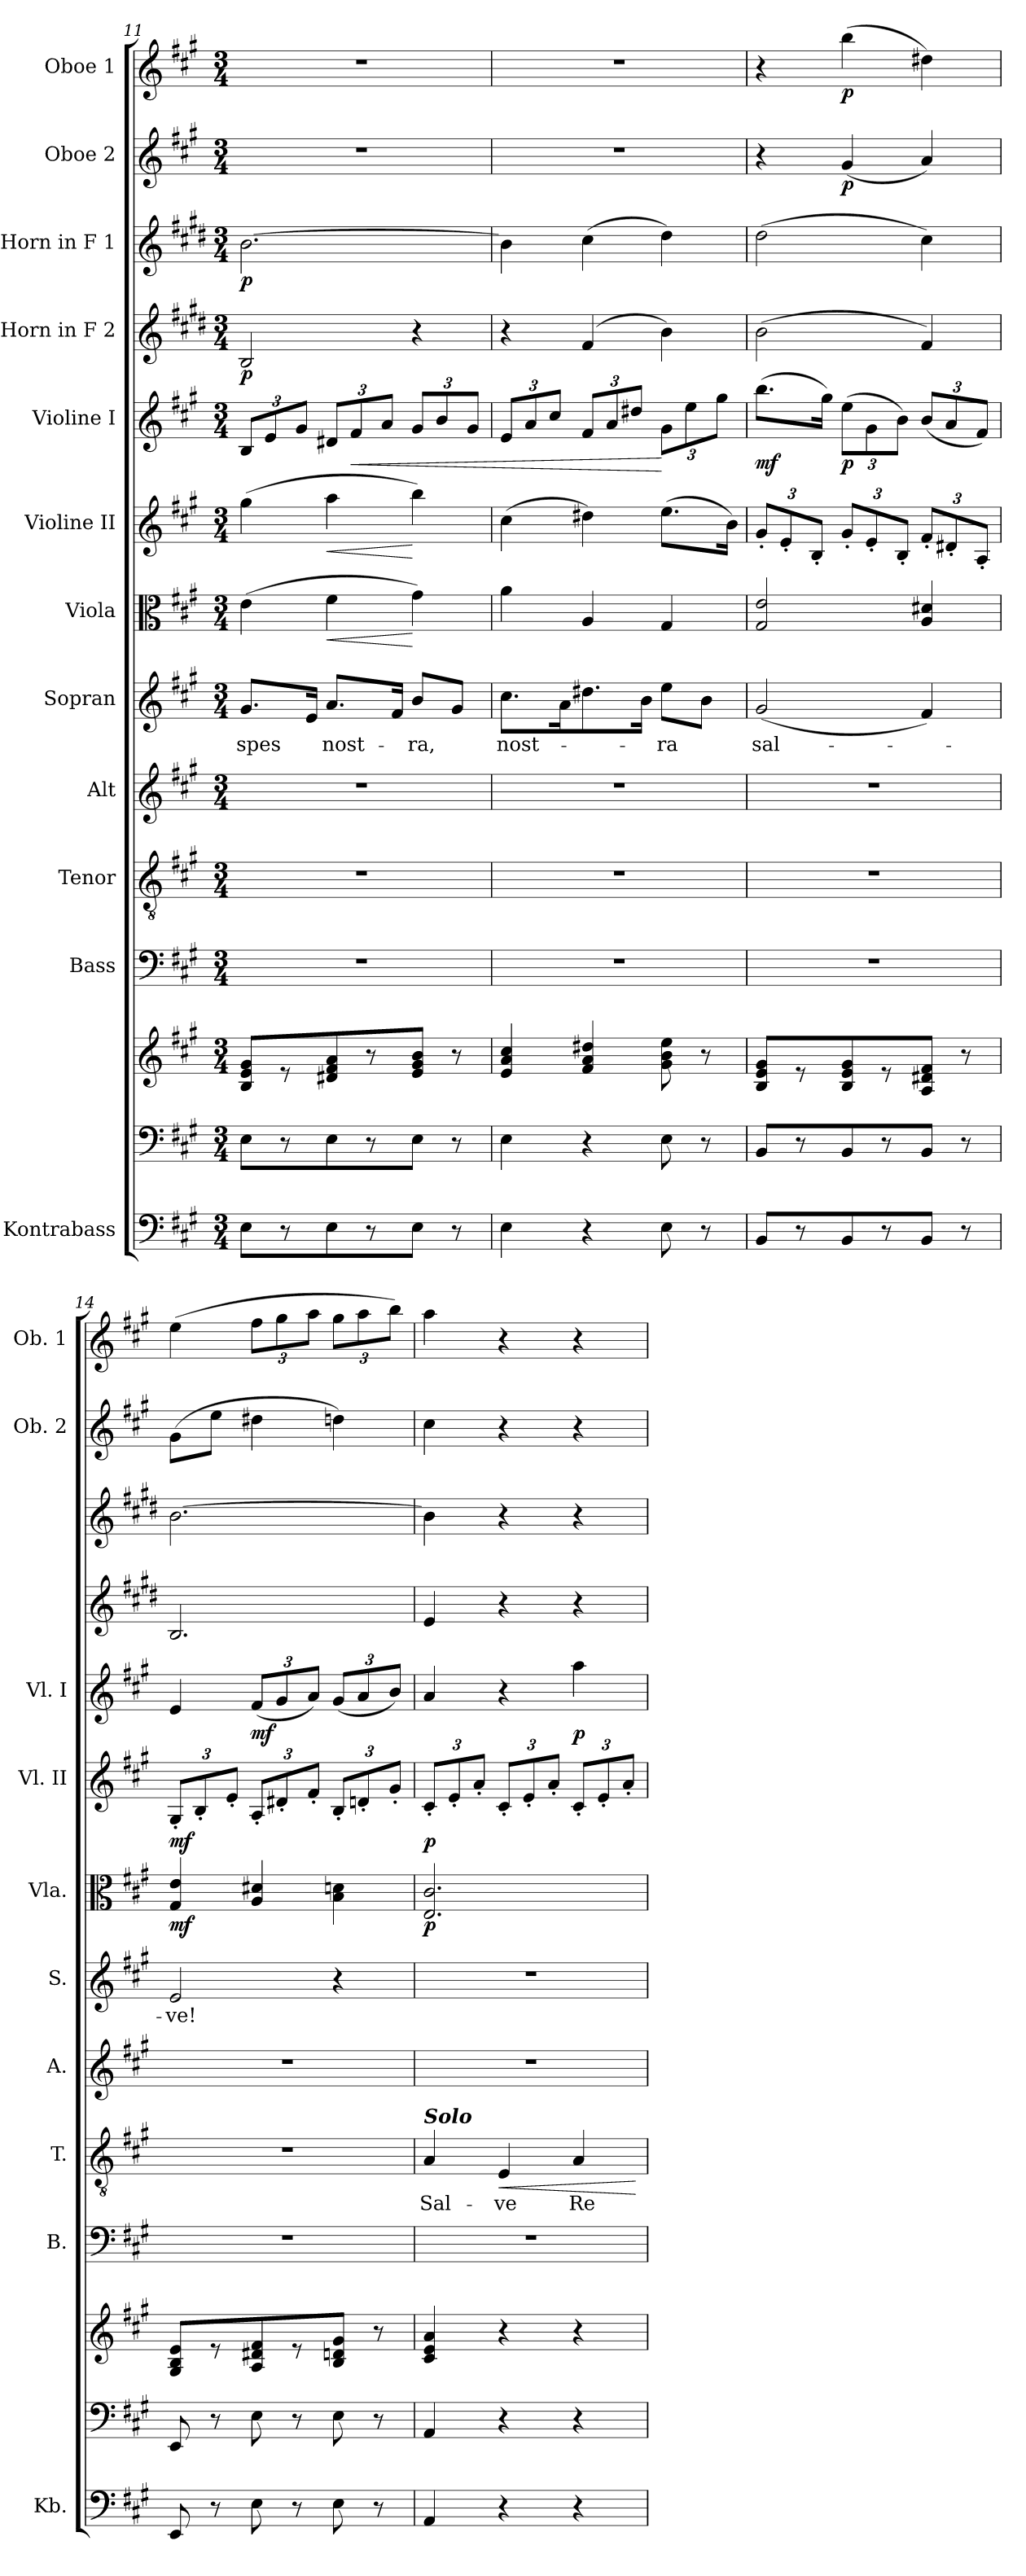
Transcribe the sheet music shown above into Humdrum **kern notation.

**kern	**kern	**kern	**kern	**kern	**text	**dynam	**kern	**kern	**text	**kern	**dynam	**kern	**dynam	**kern	**dynam	**kern	**dynam	**kern	**dynam	**kern	**dynam	**kern	**dynam
*part13	*part12	*part12	*part11	*part10	*part10	*part10	*part9	*part8	*part8	*part7	*part7	*part6	*part6	*part5	*part5	*part4	*part4	*part3	*part3	*part2	*part2	*part1	*part1
*staff14	*staff13	*staff12	*staff11	*staff10	*staff10	*staff10	*staff9	*staff8	*staff8	*staff7	*staff7	*staff6	*staff6	*staff5	*staff5	*staff4	*staff4	*staff3	*staff3	*staff2	*staff2	*staff1	*staff1
*I"Kontrabass	*	*	*I"Bass	*I"Tenor	*	*	*I"Alt	*I"Sopran	*	*I"Viola	*	*I"Violine II	*	*I"Violine I	*	*I"Horn in F 2	*	*I"Horn in F 1	*	*I"Oboe 2	*	*I"Oboe 1	*
*I'Kb.	*	*	*I'B.	*I'T.	*	*	*I'A.	*I'S.	*	*I'Vla.	*	*I'Vl. II	*	*I'Vl. I	*	*	*	*	*	*I'Ob. 2	*	*I'Ob. 1	*
!!LO:PB:g=z
*clefF4	*clefF4	*clefG2	*clefF4	*clefGv2	*	*	*clefG2	*clefG2	*	*clefC3	*	*clefG2	*	*clefG2	*	*clefG2	*	*clefG2	*	*clefG2	*	*clefG2	*
*ITrd7c12	*	*	*	*	*	*	*	*	*	*	*	*	*	*	*	*ITrd4c7	*	*ITrd4c7	*	*	*	*	*
*k[f#c#g#]	*k[f#c#g#]	*k[f#c#g#]	*k[f#c#g#]	*k[f#c#g#]	*	*	*k[f#c#g#]	*k[f#c#g#]	*	*k[f#c#g#]	*	*k[f#c#g#]	*	*k[f#c#g#]	*	*k[f#c#g#]	*	*k[f#c#g#]	*	*k[f#c#g#]	*	*k[f#c#g#]	*
*A:	*A:	*A:	*A:	*A:	*	*	*A:	*A:	*	*A:	*	*A:	*	*A:	*	*A:	*	*A:	*	*A:	*	*A:	*
*M3/4	*M3/4	*M3/4	*M3/4	*M3/4	*	*	*M3/4	*M3/4	*	*M3/4	*	*M3/4	*	*M3/4	*	*M3/4	*	*M3/4	*	*M3/4	*	*M3/4	*
=11	=11	=11	=11	=11	=11	=11	=11	=11	=11	=11	=11	=11	=11	=11	=11	=11	=11	=11	=11	=11	=11	=11	=11
!	!	!	!	!	!	!	!	!	!LO:LY:b	!	!	!	!	!	!	!	!LO:DY:b	!	!LO:DY:b	!	!	!	!
8EE\L	8E\L	8B/ 8e/ 8g#/L	2.r	2.r	.	.	2.r	8.g#/L	spes	(>4e\	.	(>4gg#\	.	12B/L	.	2E/	p	[2.e\	p	2.r	.	2.r	.
.	.	.	.	.	.	.	.	.	.	.	.	.	.	12e/	.	.	.	.	.	.	.	.	.
8r	8r	8r	.	.	.	.	.	.	.	.	.	.	.	.	.	.	.	.	.	.	.	.	.
.	.	.	.	.	.	.	.	.	.	.	.	.	.	12g#/J	.	.	.	.	.	.	.	.	.
.	.	.	.	.	.	.	.	16e/Jk	.	.	.	.	.	.	.	.	.	.	.	.	.	.	.
!	!	!	!	!	!	!	!	!	!LO:LY:b	!	!LO:HP:b	!	!LO:HP:b	!	!	!	!	!	!	!	!	!	!
8EE\	8E\	8d#X/ 8f#/ 8a/	.	.	.	.	.	8.a/L	nost-	4f#\	<	4aa\	<	12d#X/L	.	.	.	.	.	.	.	.	.
!	!	!	!	!	!	!	!	!	!	!	!	!	!	!	!LO:HP:b	!	!	!	!	!	!	!	!
.	.	.	.	.	.	.	.	.	.	.	.	.	.	12f#/	<	.	.	.	.	.	.	.	.
8r	8r	8r	.	.	.	.	.	.	.	.	.	.	.	.	.	.	.	.	.	.	.	.	.
.	.	.	.	.	.	.	.	.	.	.	.	.	.	12a/J	.	.	.	.	.	.	.	.	.
.	.	.	.	.	.	.	.	16f#/Jk	.	.	.	.	.	.	.	.	.	.	.	.	.	.	.
!	!	!	!	!	!	!	!	!	!LO:LY:b	!	!	!	!	!	!	!	!	!	!	!	!	!	!
8EE\J	8E\J	8e/ 8g#/ 8b/J	.	.	.	.	.	8b/L	-ra,	4g#\)	[	4bb\)	[	12g#/L	.	4r	.	.	.	.	.	.	.
.	.	.	.	.	.	.	.	.	.	.	.	.	.	12b/	.	.	.	.	.	.	.	.	.
8r	8r	8r	.	.	.	.	.	8g#/J	.	.	.	.	.	.	.	.	.	.	.	.	.	.	.
.	.	.	.	.	.	.	.	.	.	.	.	.	.	12g#/J	.	.	.	.	.	.	.	.	.
=12	=12	=12	=12	=12	=12	=12	=12	=12	=12	=12	=12	=12	=12	=12	=12	=12	=12	=12	=12	=12	=12	=12	=12
!	!	!	!	!	!	!	!	!	!LO:LY:b	!	!	!	!	!	!	!	!	!	!	!	!	!	!
4EE\	4E\	4e/ 4a/ 4cc#/	2.r	2.r	.	.	2.r	8.cc#\L	nost-	4a\	.	(>4cc#\	.	12e/L	.	4r	.	4e\]	.	2.r	.	2.r	.
.	.	.	.	.	.	.	.	.	.	.	.	.	.	12a/	.	.	.	.	.	.	.	.	.
.	.	.	.	.	.	.	.	.	.	.	.	.	.	12cc#/J	.	.	.	.	.	.	.	.	.
.	.	.	.	.	.	.	.	16a\k	.	.	.	.	.	.	.	.	.	.	.	.	.	.	.
4r	4r	4f#/ 4a/ 4dd#X/	.	.	.	.	.	8.dd#X\	.	4A/	.	4dd#X\)	.	12f#/L	.	(4B/	.	(>4f#\	.	.	.	.	.
.	.	.	.	.	.	.	.	.	.	.	.	.	.	12a/	.	.	.	.	.	.	.	.	.
.	.	.	.	.	.	.	.	.	.	.	.	.	.	12dd#X/J	.	.	.	.	.	.	.	.	.
.	.	.	.	.	.	.	.	16b\Jk	.	.	.	.	.	.	.	.	.	.	.	.	.	.	.
!	!	!	!	!	!	!	!	!	!LO:LY:b	!	!	!	!	!	!	!	!	!	!	!	!	!	!
8EE\	8E\	8g#\ 8b\ 8ee\	.	.	.	.	.	8ee\L	-ra	4G#/	.	(>8.ee\L	.	12g#\L	[	4e\)	.	4g#\)	.	.	.	.	.
.	.	.	.	.	.	.	.	.	.	.	.	.	.	12ee\	.	.	.	.	.	.	.	.	.
8r	8r	8r	.	.	.	.	.	8b\J	.	.	.	.	.	.	.	.	.	.	.	.	.	.	.
.	.	.	.	.	.	.	.	.	.	.	.	.	.	12gg#\J	.	.	.	.	.	.	.	.	.
.	.	.	.	.	.	.	.	.	.	.	.	16b\Jk)	.	.	.	.	.	.	.	.	.	.	.
=13	=13	=13	=13	=13	=13	=13	=13	=13	=13	=13	=13	=13	=13	=13	=13	=13	=13	=13	=13	=13	=13	=13	=13
!	!	!	!	!	!	!	!	!	!LO:LY:b	!	!	!	!	!	!LO:DY:b	!	!	!	!	!	!	!	!
8BBB/L	8BB/L	8B/ 8e/ 8g#/L	2.r	2.r	.	.	2.r	(<2g#/	sal-	2G#/ 2e/	.	12g#'</L	.	(>8.bb\L	mf	(>2e\	.	(>2g#\	.	4r	.	4r	.
.	.	.	.	.	.	.	.	.	.	.	.	12e'</	.	.	.	.	.	.	.	.	.	.	.
8r	8r	8r	.	.	.	.	.	.	.	.	.	.	.	.	.	.	.	.	.	.	.	.	.
.	.	.	.	.	.	.	.	.	.	.	.	12B'</J	.	.	.	.	.	.	.	.	.	.	.
.	.	.	.	.	.	.	.	.	.	.	.	.	.	16gg#\Jk)	.	.	.	.	.	.	.	.	.
!	!	!	!	!	!	!	!	!	!	!	!	!	!	!	!LO:DY:b	!	!	!	!	!	!LO:DY:b	!	!LO:DY:b
8BBB/	8BB/	8B/ 8e/ 8g#/	.	.	.	.	.	.	.	.	.	12g#'</L	.	(>12ee\L	p	.	.	.	.	(<4g#/	p	(>4bb\	p
.	.	.	.	.	.	.	.	.	.	.	.	12e'</	.	12g#\	.	.	.	.	.	.	.	.	.
8r	8r	8r	.	.	.	.	.	.	.	.	.	.	.	.	.	.	.	.	.	.	.	.	.
.	.	.	.	.	.	.	.	.	.	.	.	12B'</J	.	12b\J)	.	.	.	.	.	.	.	.	.
8BBB/J	8BB/J	8A/ 8d#X/ 8f#/J	.	.	.	.	.	4f#/)	.	4A/ 4d#X/	.	12f#'</L	.	(<12b/L	.	4B/)	.	4f#\)	.	4a/)	.	4dd#X\)	.
.	.	.	.	.	.	.	.	.	.	.	.	12d#X'</	.	12a/	.	.	.	.	.	.	.	.	.
8r	8r	8r	.	.	.	.	.	.	.	.	.	.	.	.	.	.	.	.	.	.	.	.	.
.	.	.	.	.	.	.	.	.	.	.	.	12A'</J	.	12f#/J)	.	.	.	.	.	.	.	.	.
=14	=14	=14	=14	=14	=14	=14	=14	=14	=14	=14	=14	=14	=14	=14	=14	=14	=14	=14	=14	=14	=14	=14	=14
!	!	!	!	!	!	!	!	!	!LO:LY:b	!	!LO:DY:b	!	!LO:DY:b	!	!	!	!	!	!	!	!	!	!
8EEE/	8EE/	8G#/ 8B/ 8e/L	2.r	2.r	.	.	2.r	2e/	-ve!	4G#/ 4e/	mf	12G#'</L	mf	4e/	.	2.E/	.	[2.e\	.	(>8g#\L	.	(>4ee\	.
.	.	.	.	.	.	.	.	.	.	.	.	12B'</	.	.	.	.	.	.	.	.	.	.	.
8r	8r	8r	.	.	.	.	.	.	.	.	.	.	.	.	.	.	.	.	.	8ee\J	.	.	.
.	.	.	.	.	.	.	.	.	.	.	.	12e'</J	.	.	.	.	.	.	.	.	.	.	.
!	!	!	!	!	!	!	!	!	!	!	!	!	!	!	!LO:DY:b	!	!	!	!	!	!	!	!
8EE\	8E\	8A/ 8d#X/ 8f#/	.	.	.	.	.	.	.	4A/ 4d#X/	.	12A'</L	.	(<12f#/L	mf	.	.	.	.	4dd#X\	.	12ff#\L	.
.	.	.	.	.	.	.	.	.	.	.	.	12d#X'</	.	12g#/	.	.	.	.	.	.	.	12gg#\	.
8r	8r	8r	.	.	.	.	.	.	.	.	.	.	.	.	.	.	.	.	.	.	.	.	.
.	.	.	.	.	.	.	.	.	.	.	.	12f#'</J	.	12a/J)	.	.	.	.	.	.	.	12aa\J	.
8EE\	8E\	8B/ 8dn/ 8g#/J	.	.	.	.	.	4r	.	4B\ 4dn\	.	12B'</L	.	(<12g#/L	.	.	.	.	.	4ddn\)	.	12gg#\L	.
.	.	.	.	.	.	.	.	.	.	.	.	12dn'</	.	12a/	.	.	.	.	.	.	.	12aa\	.
8r	8r	8r	.	.	.	.	.	.	.	.	.	.	.	.	.	.	.	.	.	.	.	.	.
.	.	.	.	.	.	.	.	.	.	.	.	12g#'</J	.	12b/J)	.	.	.	.	.	.	.	12bb\J)	.
=15	=15	=15	=15	=15	=15	=15	=15	=15	=15	=15	=15	=15	=15	=15	=15	=15	=15	=15	=15	=15	=15	=15	=15
!	!	!	!	!LO:TX:a:Bi:t=Solo	!	!	!	!	!	!	!	!	!	!	!	!	!	!	!	!	!	!	!
!	!	!	!	!	!LO:LY:b	!	!	!	!	!	!LO:DY:b	!	!LO:DY:b	!	!	!	!	!	!	!	!	!	!
4AAA/	4AA/	4c#/ 4e/ 4a/	2.r	4A/	Sal-	.	2.r	2.r	.	2.E/ 2.c#/	p	12c#'</L	p	4a/	.	4A/	.	4e\]	.	4cc#\	.	4aa\	.
.	.	.	.	.	.	.	.	.	.	.	.	12e'</	.	.	.	.	.	.	.	.	.	.	.
.	.	.	.	.	.	.	.	.	.	.	.	12a'</J	.	.	.	.	.	.	.	.	.	.	.
!	!	!	!	!	!LO:LY:b	!LO:HP:b	!	!	!	!	!	!	!	!	!	!	!	!	!	!	!	!	!
4r	4r	4r	.	4E/	-ve	<	.	.	.	.	.	12c#'</L	.	4r	.	4r	.	4r	.	4r	.	4r	.
.	.	.	.	.	.	.	.	.	.	.	.	12e'</	.	.	.	.	.	.	.	.	.	.	.
.	.	.	.	.	.	.	.	.	.	.	.	12a'</J	.	.	.	.	.	.	.	.	.	.	.
!	!	!	!	!	!LO:LY:b	!	!	!	!	!	!	!	!	!	!LO:DY:b	!	!	!	!	!	!	!	!
4r	4r	4r	.	4A/	Re-	.	.	.	.	.	.	12c#'</L	.	4aa\	p	4r	.	4r	.	4r	.	4r	.
.	.	.	.	.	.	.	.	.	.	.	.	12e'</	.	.	.	.	.	.	.	.	.	.	.
.	.	.	.	.	.	.	.	.	.	.	.	12a'</J	.	.	.	.	.	.	.	.	.	.	.
.	.	.	.	.	.	[	.	.	.	.	.	.	.	.	.	.	.	.	.	.	.	.	.
=	=	=	=	=	=	=	=	=	=	=	=	=	=	=	=	=	=	=	=	=	=	=	=
*-	*-	*-	*-	*-	*-	*-	*-	*-	*-	*-	*-	*-	*-	*-	*-	*-	*-	*-	*-	*-	*-	*-	*-
